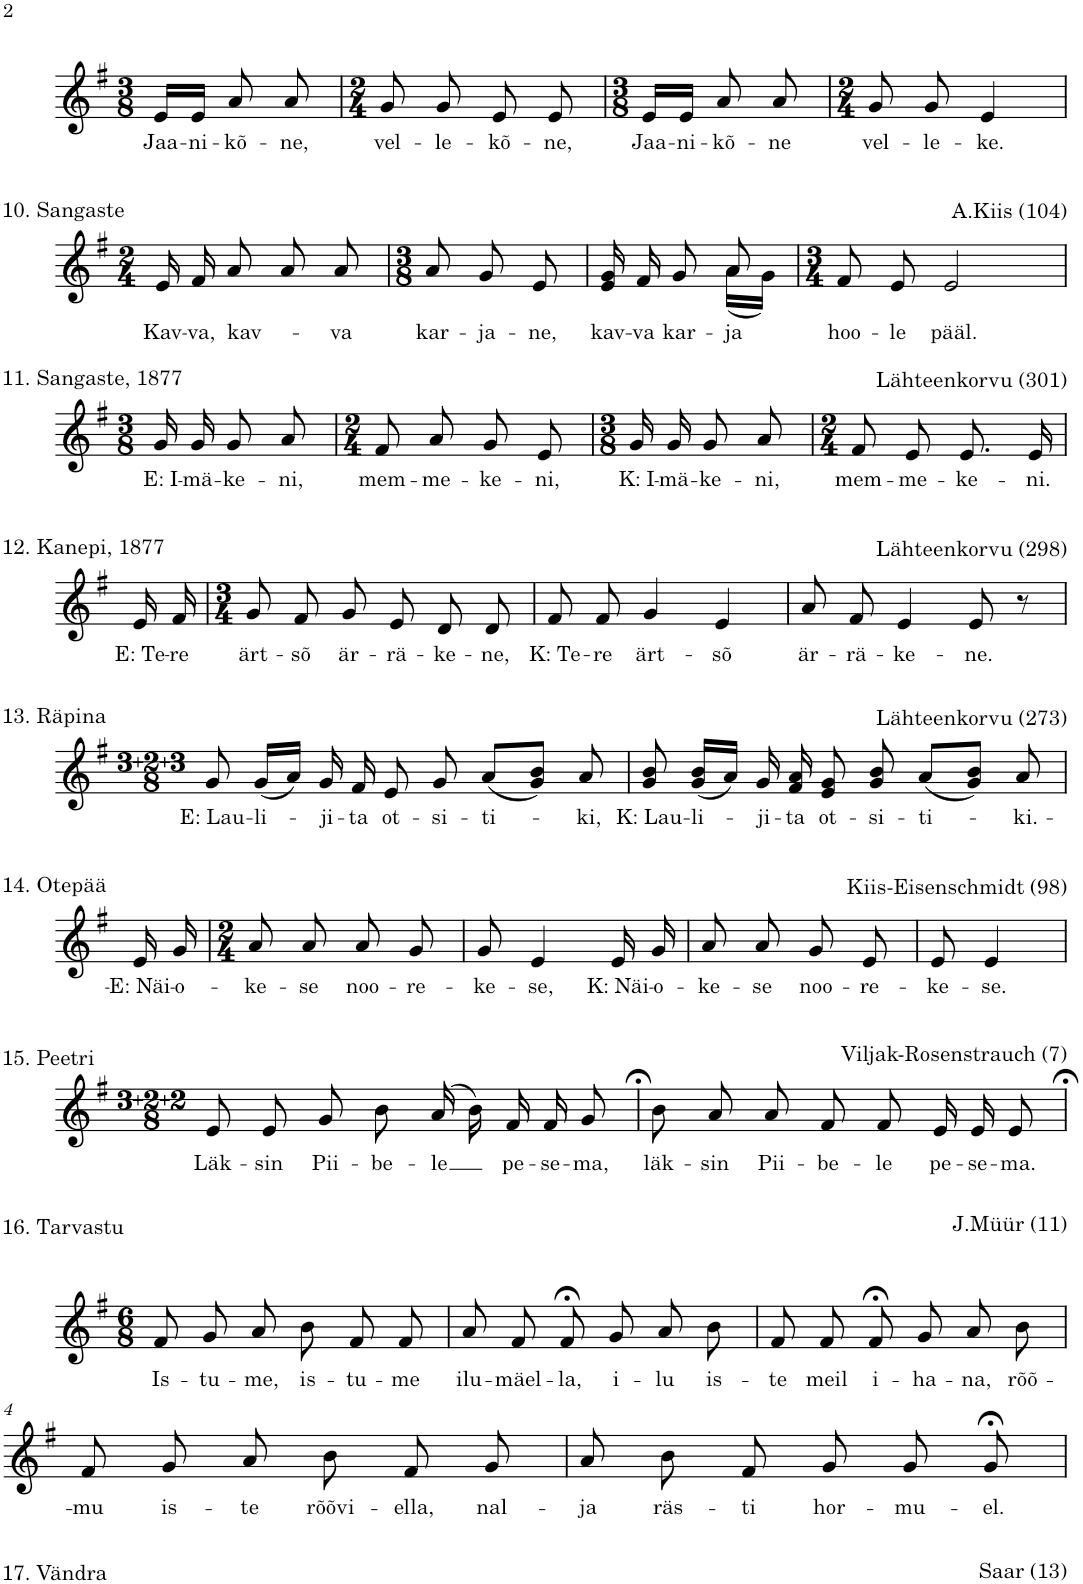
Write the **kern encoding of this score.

**kern	**text
*part1	*part1
*staff1	*staff1
*I"Piano	*
*I'Pno.	*
!!LO:PB:g=z
*clefG2	*
*k[f#]	*
*M3/8	*
=1	=1
!	!LO:LY:b
16e/LL	Jaa-
!	!LO:LY:b
16e/JJ	-ni-
!	!LO:LY:b
8a/	-kõ-
!	!LO:LY:b
8a/	-ne,
=2	=2
*M2/4	*
!	!LO:LY:b
8g/	vel-
!	!LO:LY:b
8g/	-le-
!	!LO:LY:b
8e/	-kõ-
!	!LO:LY:b
8e/	-ne,
=3	=3
*M3/8	*
!	!LO:LY:b
16e/LL	Jaa-
!	!LO:LY:b
16e/JJ	-ni-
!	!LO:LY:b
8a/	-kõ-
!	!LO:LY:b
8a/	-ne
=4	=4
*M2/4	*
!	!LO:LY:b
8g/	vel-
!	!LO:LY:b
8g/	-le-
!	!LO:LY:b
4e/	-ke.
!!LO:LB:g=z
=1	=1
*k[f#]	*
*M2/4	*
!	!LO:LY:b
16e/	Kav-
!	!LO:LY:b
16f#/	-va,
!	!LO:LY:b
8a/	kav-
8a/	.
!	!LO:LY:b
8a/	-va
=2	=2
*M3/8	*
!	!LO:LY:b
8a/	kar-
!	!LO:LY:b
8g/	-ja-
!	!LO:LY:b
8e/	-ne,
=3	=3
!	!LO:LY:b
*^	*
16e/ 16g/	4ryy	kav-
!	!	!LO:LY:b
16f#/	.	-va
!	!	!LO:LY:b
8g/	.	kar-
!	!	!LO:LY:b
8a/	(16a\LL	-ja
.	16g\JJ)	.
*v	*v	*
=4	=4
*M3/4	*
*^	*
!	!	!LO:LY:b
*v	*v	*
8f#/	hoo-
!	!LO:LY:b
8e/	-le
!	!LO:LY:b
2e/	pääl.
!!LO:LB:g=z
=1	=1
*k[f#]	*
*M3/8	*
!	!LO:LY:b
16g/	E: I-
!	!LO:LY:b
16g/	-mä-
!	!LO:LY:b
8g/	-ke-
!	!LO:LY:b
8a/	-ni,
=2	=2
*M2/4	*
!	!LO:LY:b
8f#/	mem-
!	!LO:LY:b
8a/	-me-
!	!LO:LY:b
8g/	-ke-
!	!LO:LY:b
8e/	-ni,
=3	=3
*M3/8	*
!	!LO:LY:b
16g/	K: I-
!	!LO:LY:b
16g/	-mä-
!	!LO:LY:b
8g/	-ke-
!	!LO:LY:b
8a/	-ni,
=4	=4
*M2/4	*
!	!LO:LY:b
8f#/	mem-
!	!LO:LY:b
8e/	-me-
!	!LO:LY:b
8.e/	-ke-
!	!LO:LY:b
16e/	-ni.
!!LO:LB:g=z
=1	=1
*k[f#]	*
!	!LO:LY:b
16e/	E: Te-
!	!LO:LY:b
16f#/	-re
=2	=2
*M3/4	*
!	!LO:LY:b
8g/	ärt-
!	!LO:LY:b
8f#/	-sõ
!	!LO:LY:b
8g/	är-
!	!LO:LY:b
8e/	-rä-
!	!LO:LY:b
8d/	-ke-
!	!LO:LY:b
8d/	-ne,
=3	=3
!	!LO:LY:b
8f#/	K: Te-
!	!LO:LY:b
8f#/	-re
!	!LO:LY:b
4g/	ärt-
!	!LO:LY:b
4e/	-sõ
=4	=4
!	!LO:LY:b
8a/	är-
!	!LO:LY:b
8f#/	-rä-
!	!LO:LY:b
4e/	-ke-
!	!LO:LY:b
8e/	-ne.
8r	.
!!LO:LB:g=z
=1	=1
*k[f#]	*
*M3/8+2/8+3/8	*
!	!LO:LY:b
8g/	E: Lau-
!	!LO:LY:b
(16g/LL	-li-
16a/JJ)	.
!	!LO:LY:b
16g/	-ji-
!	!LO:LY:b
16f#/	-ta
!	!LO:LY:b
8e/	ot-
!	!LO:LY:b
8g/	-si-
!	!LO:LY:b
(8a/L	-ti-
8g/ 8b/J)	.
!	!LO:LY:b
8a/	-ki,
=2	=2
!	!LO:LY:b
8g/ 8b/	K: Lau-
!	!LO:LY:b
(16g/ 16b/LL	-li-
16a/JJ)	.
!	!LO:LY:b
16g/	-ji-
!	!LO:LY:b
16f#/ 16a/	-ta
!	!LO:LY:b
8e/ 8g/	ot-
!	!LO:LY:b
8g/ 8b/	-si-
!	!LO:LY:b
(8a/L	-ti-
8g/ 8b/J)	.
!	!LO:LY:b
8a/	-ki.-
!!LO:LB:g=z
=1	=1
*k[f#]	*
!	!LO:LY:b
16e/	E: Näi-
!	!LO:LY:b
16g/	-o-
=2	=2
*M2/4	*
!	!LO:LY:b
8a/	-ke-
!	!LO:LY:b
8a/	-se
!	!LO:LY:b
8a/	noo-
!	!LO:LY:b
8g/	-re-
=3	=3
!	!LO:LY:b
8g/	-ke-
!	!LO:LY:b
4e/	-se,
!	!LO:LY:b
16e/	K: Näi-
!	!LO:LY:b
16g/	-o-
=4	=4
!	!LO:LY:b
8a/	-ke-
!	!LO:LY:b
8a/	-se
!	!LO:LY:b
8g/	noo-
!	!LO:LY:b
8e/	-re-
=5	=5
!	!LO:LY:b
8e/	-ke-
!	!LO:LY:b
4e/	-se.
!!LO:LB:g=z
=1	=1
*k[f#]	*
*M3/8+2/8+2/8	*
!	!LO:LY:b
8e/	-Läk-
!	!LO:LY:b
8e/	-sin
!	!LO:LY:b
8g/	Pii-
!	!LO:LY:b
8b\	-be-
!	!LO:LY:b
(16a/	-le
16b\)	.
!	!LO:LY:b
16f#/	pe-
!	!LO:LY:b
16f#/	-se-
!	!LO:LY:b
8g/	-ma,
=2	=2
!	!LO:LY:b
8b\	läk-
!	!LO:LY:b
8a/	-sin
!	!LO:LY:b
8a/	Pii-
!	!LO:LY:b
8f#/	-be-
!	!LO:LY:b
8f#/	-le
!	!LO:LY:b
16e/	pe-
!	!LO:LY:b
16e/	-se-
!	!LO:LY:b
8e/	-ma.
!!LO:LB:g=z
=1	=1
*k[f#]	*
*M6/8	*
!	!LO:LY:b
8f#/	-Is-
!	!LO:LY:b
8g/	-tu-
!	!LO:LY:b
8a/	-me,
!	!LO:LY:b
8b\	is-
!	!LO:LY:b
8f#/	-tu-
!	!LO:LY:b
8f#/	-me
=2	=2
!	!LO:LY:b
8a/	ilu-
!	!LO:LY:b
8f#/	-mäel-
!	!LO:LY:b
8f#;</	-la,
!	!LO:LY:b
8g/	i-
!	!LO:LY:b
8a/	-lu
!	!LO:LY:b
8b\	is-
=3	=3
!	!LO:LY:b
8f#/	-te
!	!LO:LY:b
8f#/	meil
!	!LO:LY:b
8f#;</	i-
!	!LO:LY:b
8g/	-ha-
!	!LO:LY:b
8a/	-na,
!	!LO:LY:b
8b\	rõõ-
!!LO:LB:g=z
=4	=4
!	!LO:LY:b
8f#/	-mu
!	!LO:LY:b
8g/	is-
!	!LO:LY:b
8a/	-te
!	!LO:LY:b
8b\	rõõvi-
!	!LO:LY:b
8f#/	-ella,
!	!LO:LY:b
8g/	nal-
=5	=5
!	!LO:LY:b
8a/	-ja
!	!LO:LY:b
8b\	räs-
!	!LO:LY:b
8f#/	-ti
!	!LO:LY:b
8g/	hor-
!	!LO:LY:b
8g/	-mu-
!	!LO:LY:b
8g;</	-el.
=	=
*-	*-
